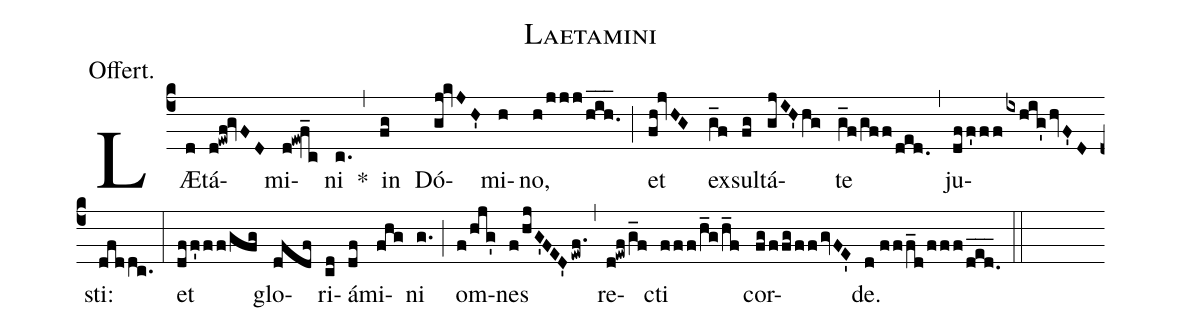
name:Laetamini;
annotation:Offert.;
mode:1;
office-part:Offertory;
%%
(c4) LÆ(d)tá(d!ewf!gvFD)mi(d!ew!f_c)ni(c.) *(,)
in(fg) Dó(gj!kvJH')mi(h)no,(h!/jjj/hih.___) (;)
et(fh!jvHG) ex(g_f)sul(fg)tá(gjIH'!/hg)te(g_f!/gff!/ded.) (,)
ju(dff'ff/ixhig'!/hvF'D)sti:(dfddc.) (:)

et(dff'ff!/gfg) glo(dfdf)ri(cd)á(df)mi(fhg)ni(g.) (;)
om(f!/hjg')nes(f!/hjG'FED'!/ewf.) (,)
re(d!ewf!/g_f)cti(fff!/h_g!/h_f) cor(fg!/ffg/ff!/gvFE')de.(d!//fff_d/fff!/ded.___) (::)
